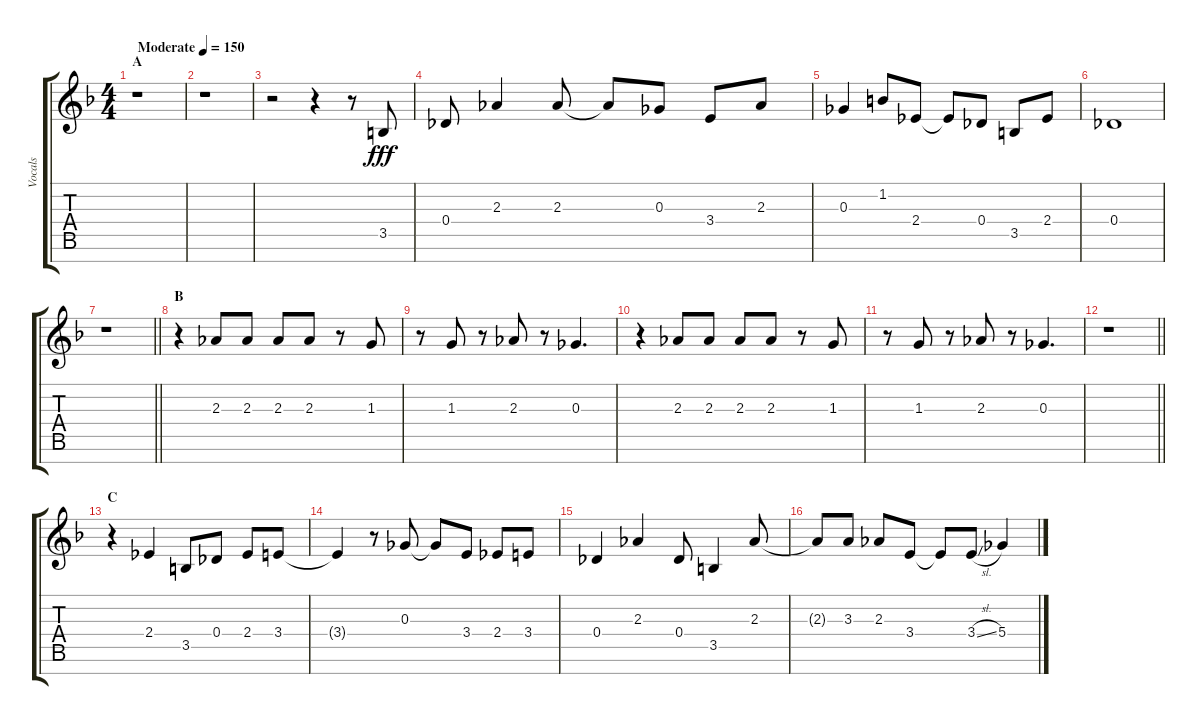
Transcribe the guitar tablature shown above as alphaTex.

\track ("Vocals" "Vocals") {instrument voiceoohs}
\staff {score tabs}
\tuning (Eb5 Bb4 Gb4 Db4 Ab3 Eb3 Bb2) {hide}
\ts (4 4)
\section ("" "A")
\tempo (150 "Moderate")
\clef g2
\ks f
r.1{dy fff instrument voiceoohs} |
r.1 |
r.2 r.4 r.8 3.5.8 |
0.4.8 2.3.4 2.3.8 2.3{t}.8 0.3.8 3.4.8 2.3.8 |
0.3.4 1.2.8 2.4.8 2.4{t}.8 0.4.8 3.5.8 2.4.8 |
0.4.1 |
\barLineRight lightlight
r.1 |
\section ("" "B")
r.4 2.3.8 2.3.8 2.3.8 2.3.8 r.8 1.3.8 |
r.8 1.3.8 r.8 2.3.8 r.8 0.3.4{d} |
r.4 2.3.8 2.3.8 2.3.8 2.3.8 r.8 1.3.8 |
r.8 1.3.8 r.8 2.3.8 r.8 0.3.4{d} |
\barLineRight lightlight
r.1 |
\section ("" "C")
r.4 2.4.4 3.5.8 0.4.8 2.4.8 3.4.8 |
3.4{t}.4 r.8 0.3.8 0.3{t}.8 3.4.8 2.4.8 3.4.8 |
0.4.4 2.3.4 0.4.8 3.5.4 2.3.8 |
2.3{t}.8 3.3.8 2.3.8 3.4.8 3.4{t}.8 3.4{sl}.8 5.4.4
